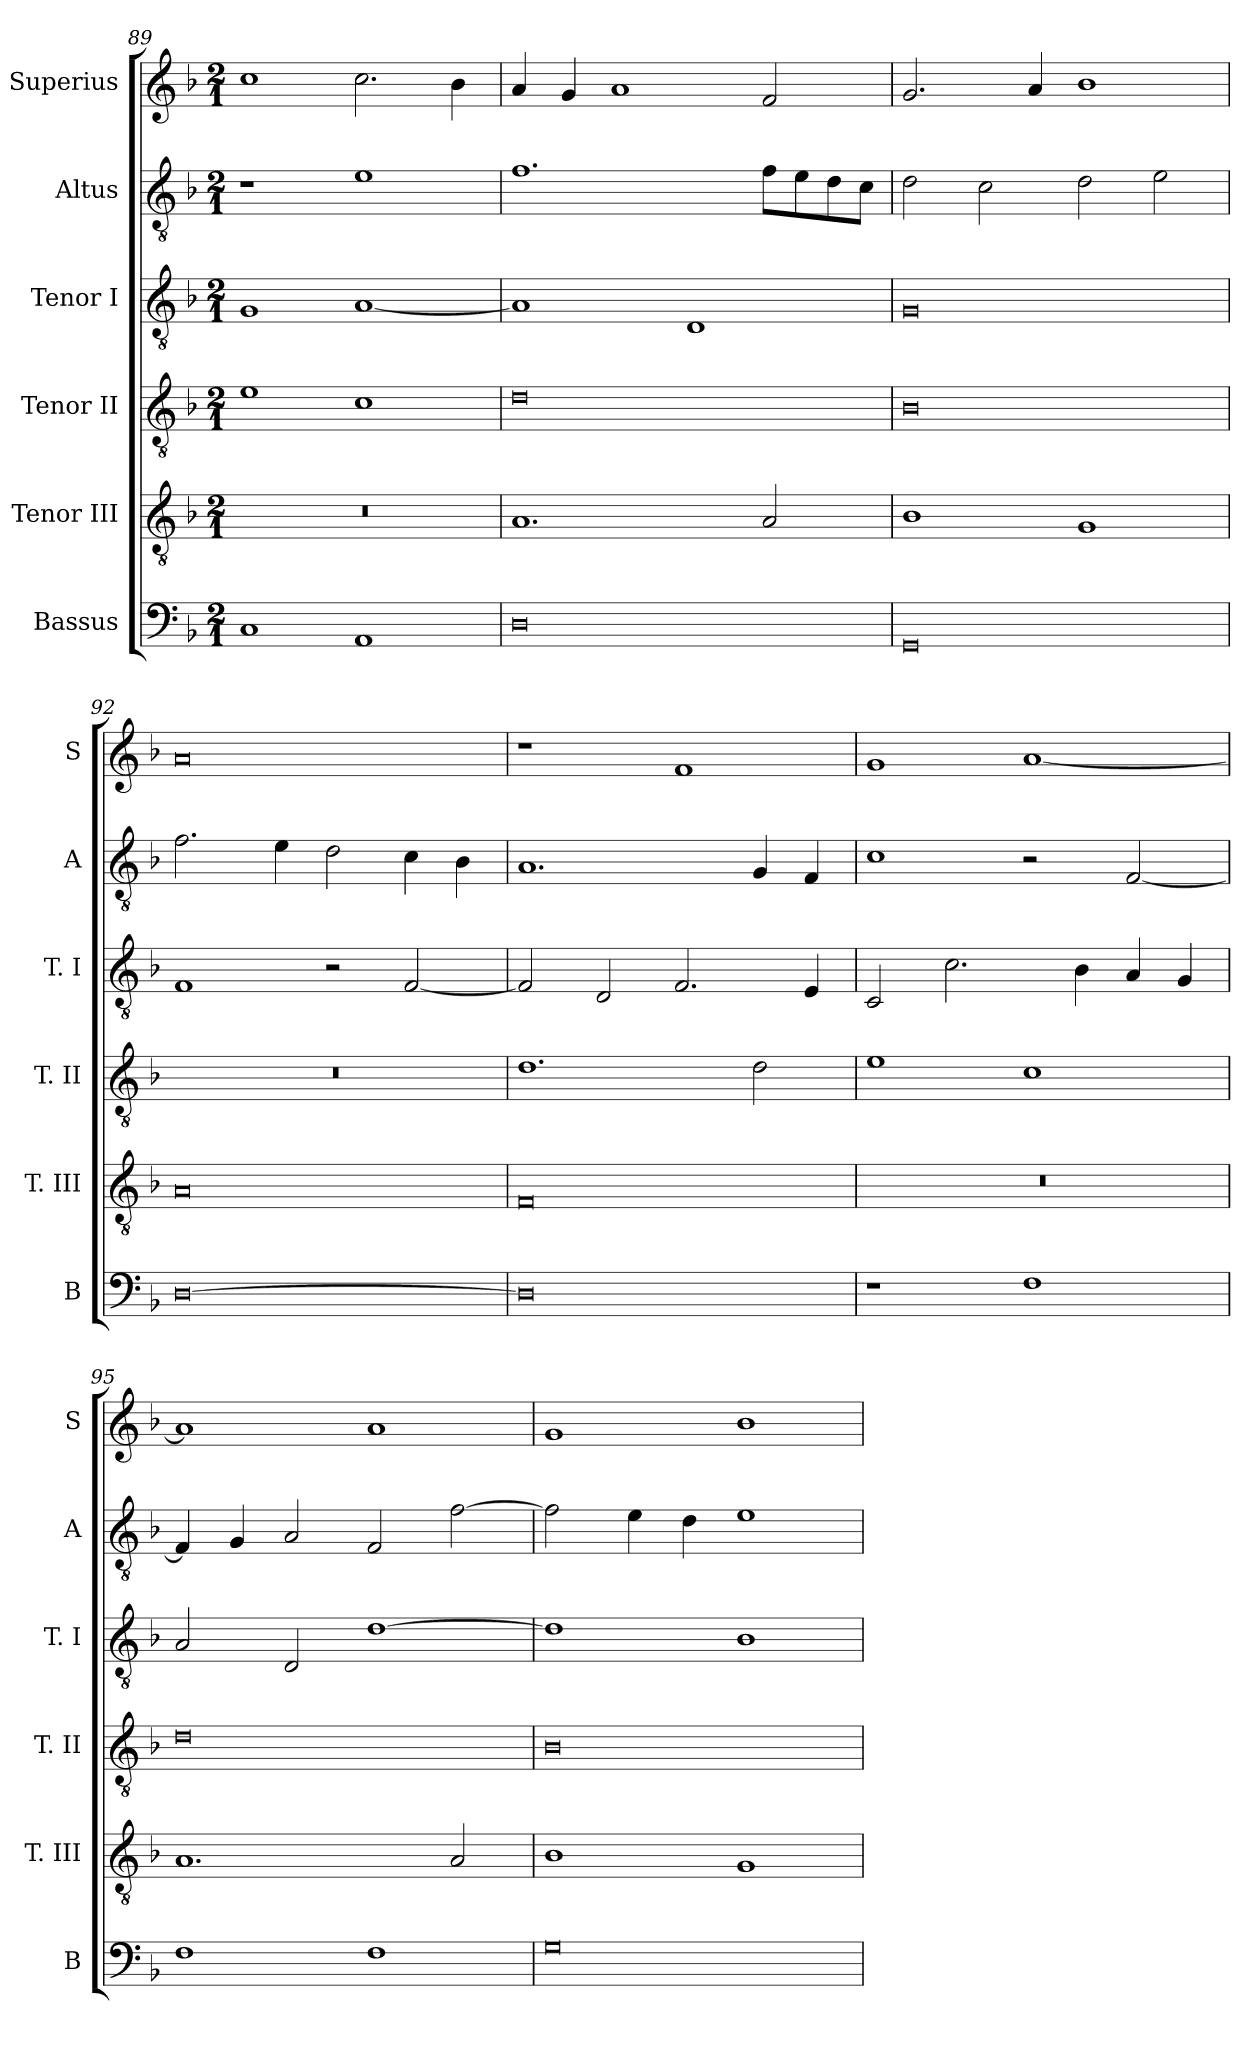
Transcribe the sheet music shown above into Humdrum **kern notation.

**kern	**kern	**kern	**kern	**kern	**kern
*part6	*part5	*part4	*part3	*part2	*part1
*staff6	*staff5	*staff4	*staff3	*staff2	*staff1
*I"Bassus	*I"Tenor III	*I"Tenor II	*I"Tenor I	*I"Altus	*I"Superius
*I'B	*I'T. III	*I'T. II	*I'T. I	*I'A	*I'S
*clefF4	*clefGv2	*clefGv2	*clefGv2	*clefGv2	*clefG2
*k[b-]	*k[b-]	*k[b-]	*k[b-]	*k[b-]	*k[b-]
*F:	*F:	*F:	*F:	*F:	*F:
*M2/1	*M2/1	*M2/1	*M2/1	*M2/1	*M2/1
=89	=89	=89	=89	=89	=89
1C	0r	1e	1G	1r	1cc
1AA	.	1c	[1A	1e	2.cc
.	.	.	.	.	4b-
=90	=90	=90	=90	=90	=90
0D	1.A	0d	1A]	1.f	4a
.	.	.	.	.	4g
.	.	.	.	.	1a
.	.	.	1D	.	.
.	2A	.	.	8fL	2f
.	.	.	.	8e	.
.	.	.	.	8d	.
.	.	.	.	8cJ	.
=91	=91	=91	=91	=91	=91
0GG	1B-	0B-	0G	2d	2.g
.	.	.	.	2c	.
.	.	.	.	.	4a
.	1G	.	.	2d	1b-
.	.	.	.	2e	.
=92	=92	=92	=92	=92	=92
[0D	0A	0r	1F	2.f	0a
.	.	.	.	4e	.
.	.	.	2r	2d	.
.	.	.	[2F	4c	.
.	.	.	.	4B-	.
=93	=93	=93	=93	=93	=93
0D]	0F	1.d	2F]	1.A	1r
.	.	.	2D	.	.
.	.	.	2.F	.	1f
.	.	2d	.	4G	.
.	.	.	4E	4F	.
=94	=94	=94	=94	=94	=94
1r	0r	1e	2C	1c	1g
.	.	.	2.c	.	.
1F	.	1c	.	2r	[1a
.	.	.	4B-	.	.
.	.	.	4A	[2F	.
.	.	.	4G	.	.
=95	=95	=95	=95	=95	=95
1F	1.A	0d	2A	4F]	1a]
.	.	.	.	4G	.
.	.	.	2D	2A	.
1F	.	.	[1d	2F	1a
.	2A	.	.	[2f	.
=96	=96	=96	=96	=96	=96
0G	1B-	0B-	1d]	2f]	1g
.	.	.	.	4e	.
.	.	.	.	4d	.
.	1G	.	1B-	1e	1b-
=	=	=	=	=	=
*-	*-	*-	*-	*-	*-
